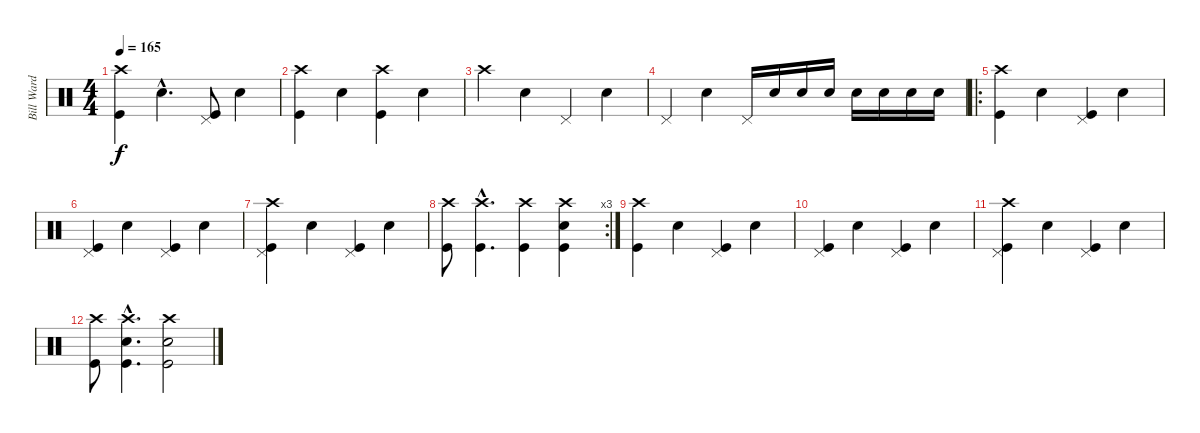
\track ("Bill Ward" "Bill Ward") {instrument percussion}
\staff {score}
\articulation defaults
\ts (4 4)
\tempo 165
\clef neutral
\ks c
("Crash high (hit)" "Kick (hit)").4{dy f} "Snare (hit) 2"{hac}.4{d} ("Pedal Hi-Hat (hit)" "Kick (hit)").8 "Snare (hit) 2".4 |
("Crash high (hit)" "Kick (hit)").4 "Snare (hit) 2".4 ("Crash high (hit)" "Kick (hit)").4 "Snare (hit) 2".4 |
"Crash high (hit)".4 "Snare (hit) 2".4 "Pedal Hi-Hat (hit)".4 "Snare (hit) 2".4 |
"Pedal Hi-Hat (hit)".4 "Snare (hit) 2".4 "Pedal Hi-Hat (hit)".16 "Snare (hit) 2".16 "Snare (hit) 2".16 "Snare (hit) 2".16 "Snare (hit) 2".16 "Snare (hit) 2".16 "Snare (hit) 2".16 "Snare (hit) 2".16 |
\ro
("Crash high (hit)" "Kick (hit)").4 "Snare (hit) 2".4 ("Pedal Hi-Hat (hit)" "Kick (hit)").4 "Snare (hit) 2".4 |
("Pedal Hi-Hat (hit)" "Kick (hit)").4 "Snare (hit) 2".4 ("Pedal Hi-Hat (hit)" "Kick (hit)").4 "Snare (hit) 2".4 |
("Crash high (hit)" "Pedal Hi-Hat (hit)" "Kick (hit)").4 "Snare (hit) 2".4 ("Pedal Hi-Hat (hit)" "Kick (hit)").4 "Snare (hit) 2".4 |
\rc 3
("Crash high (hit)" "Kick (hit)").8 ("Crash high (hit)"{hac} "Kick (hit)"{hac}).4{d} ("Crash high (hit)" "Kick (hit)").4 ("Crash high (hit)" "Snare (hit) 2" "Kick (hit)").4 |
("Crash high (hit)" "Kick (hit)").4 "Snare (hit) 2".4 ("Pedal Hi-Hat (hit)" "Kick (hit)").4 "Snare (hit) 2".4 |
("Pedal Hi-Hat (hit)" "Kick (hit)").4 "Snare (hit) 2".4 ("Pedal Hi-Hat (hit)" "Kick (hit)").4 "Snare (hit) 2".4 |
("Crash high (hit)" "Pedal Hi-Hat (hit)" "Kick (hit)").4 "Snare (hit) 2".4 ("Pedal Hi-Hat (hit)" "Kick (hit)").4 "Snare (hit) 2".4 |
("Crash high (hit)" "Kick (hit)").8 ("Crash high (hit)"{hac} "Snare (hit) 2"{hac} "Kick (hit)"{hac}).4{d} ("Crash high (hit)" "Snare (hit) 2" "Kick (hit)").2
